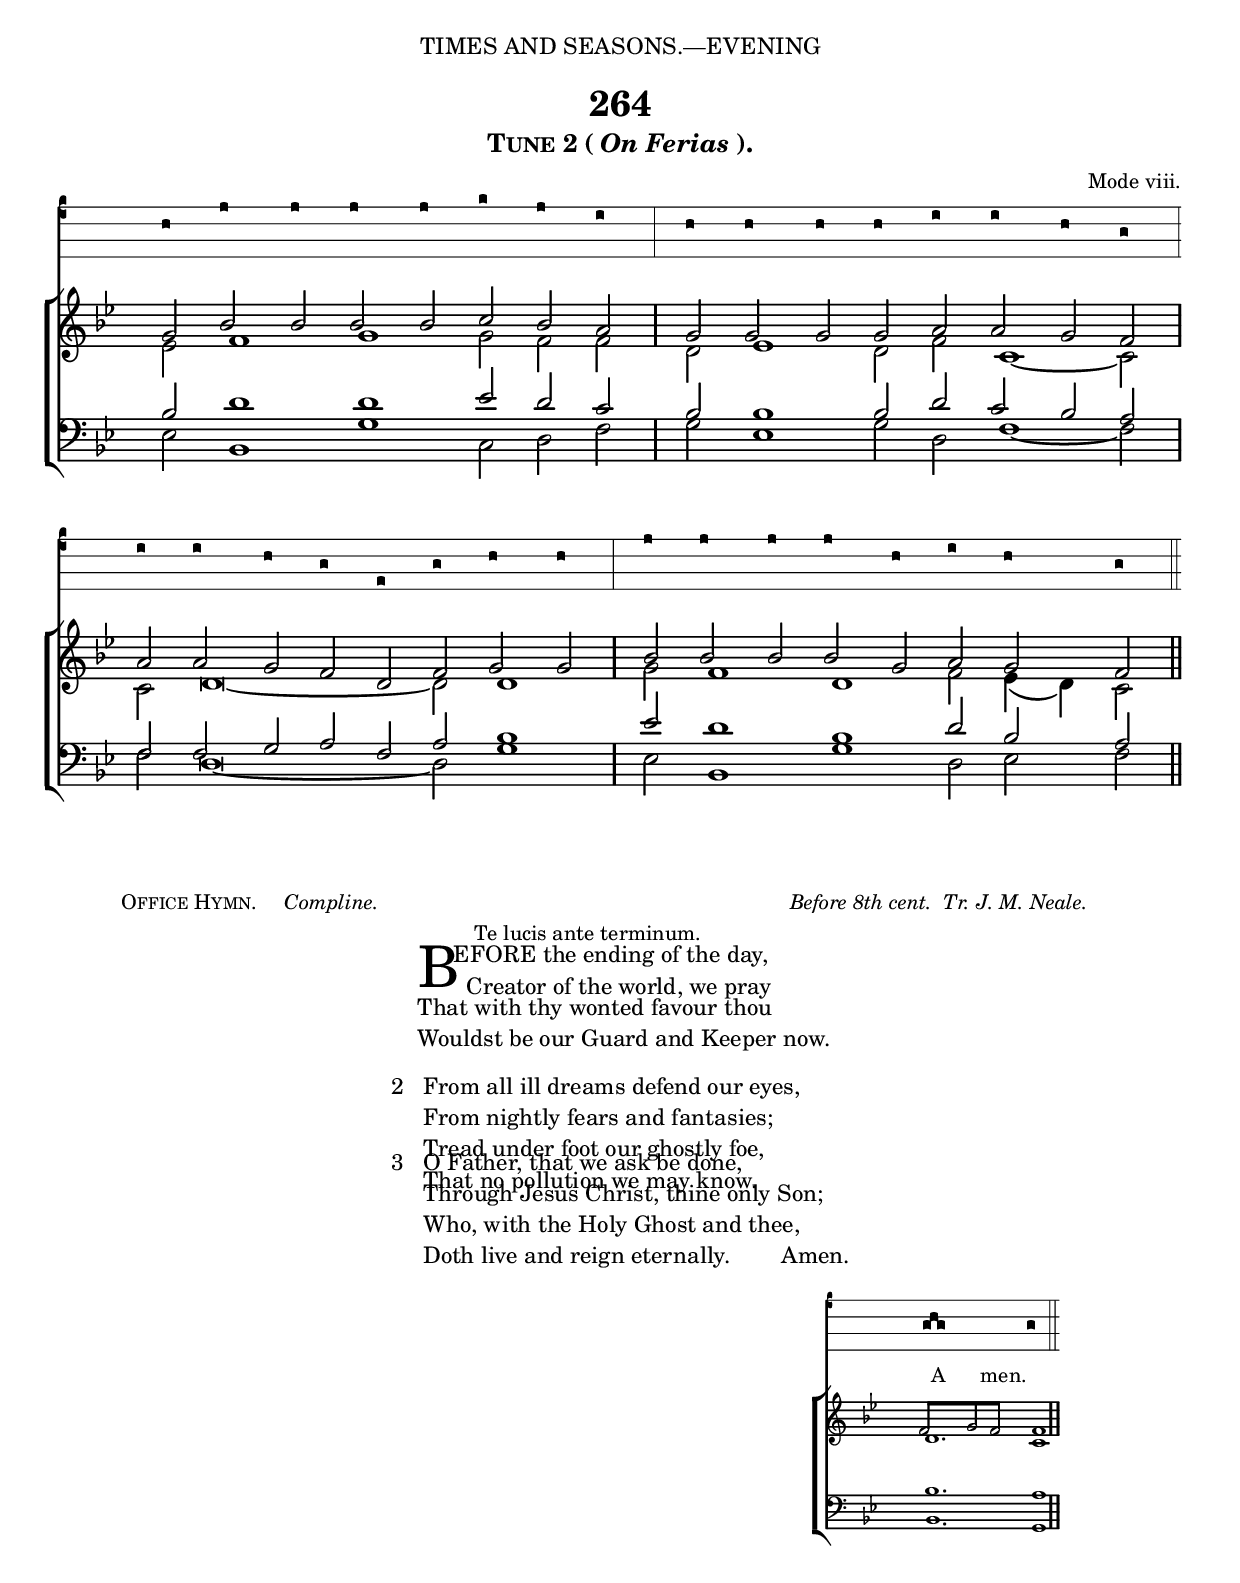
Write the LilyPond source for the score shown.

%%% 410b.png
%%% Hymn 264 (Tune 2) Before the ending of the day
%%% Version 1


\version "2.10"

\include "gregorian-init.ly"

\header {
  dedication = \markup {  \center-align { "TIMES AND SEASONS.—EVENING"
	                                        \hspace #0.1 }}	
	
  title = "264"
  
  subtitle = \markup { \smallCaps "Tune 2" "(" \italic "On Ferias" ")." }
  
  arranger = \markup { \small { "Mode viii." }}
  
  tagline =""
}

%%%%%%%%%%%%%%%% Macros

%% moves plainsong accidentals leftwards so that they show up more clearly
moveacci = \once \override Accidental #'extra-offset = #'(-1.2 . 0 )

%% macro settings for stemless long note which is 2x duration of regular white note    
ln = {\once \override NoteHead #'duration-log = #0 
           \once \override Stem #'stencil = ##f
           \once \override NoteColumn #'force-hshift = #0.4 }

%% a second set of macro settings for stemless long notes ( 2x duration of regular white note )
%% this one uses X-offset instead of force-hshift.
%% All long notes are offset slightly to the right with respect to any beamed notes which 
%% they are aligned with.  Normally, this is done with force-hshift.  
%% However, when 2 long notes occur one atop the other (i.e. in S + A pats or in T + B parts), then applying force-hshift
%% to both does not work.  Hence one note needs to be moved with the regular force-hshift in the \ln macro above,
%% while the other is moved with X-offset with the macro \lnb
%% In general force-hshift is preferred whenever possible as slurs are adjusted automatically, while X-offset especially
%% when used with a bottom slur often results in a slur starting too far to the left and which then needs manual adjustment. 

lnb = {\once \override NoteHead #'duration-log = #0 
           \once \override Stem #'stencil = ##f
           \once \override NoteHead #'X-offset = #0.8 }

%%% Same as lnb above but moves a smaller amount, used on the smaller amen staff	   
	   
lnc = {\once \override NoteHead #'duration-log = #0 
           \once \override Stem #'stencil = ##f
           \once \override NoteHead #'X-offset = #0.6 }
	   
	   
%%% settings to generate the double longnotes (breves)

brevenote = { \once \override NoteHead #'duration-log = #-1  
                \once \override NoteColumn #'force-hshift = #0.4 }

%%% same as above but used for the bottom note when two breves are stacked one atop
%%% the other.
		
brevenoteb = { \once \override NoteHead #'duration-log = #-1  
                \once \override NoteHead #'X-offset = #0.8 }				
		
%%% macro settings for black notes 1/2 the duration of regular stemmed white notes    

crotchet = { \once \override NoteHead #'duration-log = #2  }
				
%%%%%%%%%%%%% End of Macro Definitions		
		
%%% plainsong voice

plainsong = \context VaticanaVoice  {  \relative c { 
	\clef "vaticana-do3"
	\set fontSize = #3
        \key c \major 

  a'8 c c c c d c b \bar "|" a a a a b b a g \bar "|" \break
  b b a g e g a a \bar "||" c c c c a b a g \bar "||" 
}} 
  
%%% SATB voices

global = {
  \key bes \major 
  \set Staff.midiInstrument = "church organ"
}


soprano = \relative c' {
	\autoBeamOff
  g'8 bes8 bes8 bes8 bes8 c8 bes8 a8 \bar "|" g8 g8 g8 g8 a8 a8 g8 f8 \bar "|" \break
  a8 a8 g8 f8 d8 f8 g8 g8 \bar "|" bes8 bes8 bes8 bes8 g8 a8 g8 f8 \bar "||"
}


alto = \relative c' {
	\autoBeamOff
  ees8 \ln f4 \ln g4 g8 f8 f8 \bar "|"  d8 \ln ees4 d8 f8 \ln c4 ~ c8 \bar "|" 
  c8 \brevenote d\breve * 1/4 ~ d8 \ln d4 \bar "|" g8 \ln f4 \ln d4 f8 \crotchet ees16 ( \crotchet d16 ) c8 \bar "||" 
}


tenor = \relative c { \clef bass
	\autoBeamOff
  bes'8 \ln d4 \ln d4 ees8 d8 c8 \bar "|" bes8 \ln bes4 bes8 d8 c8 bes8 a8 \bar "|"
  f8 f8 g8 a8 f8 a8 \ln bes4 \bar "|" ees8 \ln d4 \ln bes4 d8 bes8 a8 \bar "||"
}

bass = \relative c { \clef bass
	\autoBeamOff
   ees8 \lnb bes4 \lnb g'4 c,8 d8 f8 \bar "|" g8 \lnb ees4 g8 d8 \ln f4 ~ f8 \bar "|"
   f8 \brevenoteb d\breve * 1/4 ~ d8 \lnb g4 \bar "|" ees8 \lnb bes4 \lnb g'4 d8 ees8 f8 \bar "||"
}


#(ly:set-option 'point-and-click #f)

\book {

\paper {
 #(set-paper-size "a4")
%% annotate-spacing = ##t
 print-page-number = ##f
 ragged-last-bottom = ##t
 ragged-bottom = ##t
}

\score {	
  <<
  \new VaticanaStaff {\plainsong }
  \new ChoirStaff <<
   \new Staff = "upper" <<
      \context Voice = sopranos {\voiceOne \global \soprano }
      \context Voice = altos {\voiceTwo \global \alto }
                      >> 
   \new Staff = "lower" <<
      \context Voice = tenors {\voiceOne \global \tenor }
      \context Voice = bass {\voiceTwo \global \bass }
	             >> 
		 >>  
  >>

\layout {
	
  ragged-right = ##f
  ragged-last = ##f
  \context { \Score timing = ##f }
  \context { \Score \override TimeSignature #'transparent = ##t }
  \context { \Score \remove "Mark_engraver" }
  \context { \Staff \consists "Mark_engraver" }
  
  % *** Needed to produce beamed minims - which are quavers in disguise
  \context { \Staff \override NoteHead #'duration-log = #1 }
  \context { \Staff \override Stem #'flag-style = #'no-flag }
  
  \context { \VaticanaStaff
           % *** Increases distance between lines of staff  
           \override StaffSymbol #'staff-space = #1.6            
           % *** Changes staff to black instead of default red
           \revert StaffSymbol #'color
           % *** Makes clef bigger       
           \override Clef #'font-size = #3
           % *** Would make ledger lines black, if there were any
           \revert LedgerLineSpanner #'color
           % *** Makes terminal barline visible 
           \override BarLine #'transparent = ##f 
  	   % *** Remove custos
	   \remove Custos_engraver
	   % needed for certain tweaks
	   \consists "Mark_engraver"
           }
     }
} %%% score bracket 

%%% A separate score block to generate the midi minus the plainsong voice
%%% Since minims are quavers in disguise, tempo has to be set accordingly, tempo set to 2=80

\score {	
  \new ChoirStaff <<
   \new Staff = "upper" <<
      \context Voice = sopranos {\voiceOne \global \soprano }
      \context Voice = altos {\voiceTwo \global \alto }
                      >> 
   \new Staff = "lower" <<
      \context Voice = tenors {\voiceOne \global \tenor }
      \context Voice = bass {\voiceTwo \global \bass }
	             >> 
		 >>  

\midi { 
  \context { \Score tempoWholesPerMinute = #(ly:make-moment 80 8) }
       } 
}


%%% Lyric titles and attributions

\markup { "                " }  %%% force some space before start of lyrics

\markup { \hspace #6 \small {  \column { \line {\smallCaps  "Office Hymn." \hspace #2  \italic "Compline." \hspace #39 \italic "Before 8th cent.  Tr. J. M. Neale." }    
	                        	\line { \hspace #34 "Te lucis ante terminum." }
	
}}}


%%% Lyrics

\markup { \hspace #32 %%add space as necc. to center the column
          \column { %% super column of everything
	              \column { %% verse 1 is a column of 2 lines  
	                  \line { \hspace #2.6 \column { \lower #2.4 \fontsize #8 "B" }   %%Drop Cap goes here
				  \hspace #-1.2    %% adjust this if other letters are too far from Drop Cap
				  \column  { \raise #0.0 "EFORE the ending of the day,"
			                                 "  Creator of the world, we pray" } }          
	                  \line {  \hspace #2.5  %%adjust hspace until this line left edge is flush with Drop Cap
				   \lower  #1.56  %%adjust this until the line spacing looks right
				   \column {   
					   "That with thy wonted favour thou"
					   "Wouldst be our Guard and Keeper now."
					   "      " %%% adds vertical spacing between verses
			  		}}
		      } 
		      			\line {"2  "
			   \column {	     
				  "From all ill dreams defend our eyes,"
				  "From nightly fears and fantasies;"
				  "Tread under foot our ghostly foe,"
				  "That no pollution we may know."
				   "               " %%% add vertical spacing between verses
			}}
	  } %%% end super column
}



%%fake score block to occupy space and force a pagebreak.  Can't think of a better way of doing this.
\score{
	{s4 }
\header { breakbefore = ##f piece = ##f opus = ##f tagline = ##f }
\layout{	
	\context { \Staff
		\remove Time_signature_engraver
		\remove Key_engraver
		\remove Clef_engraver
		\remove Staff_symbol_engraver
}}}

%%% Second page
%%% Continuation of lyrics

\markup { \hspace #32 %%add space as necc. to center the column
          \column { %% super column of everything
		  	\hspace #1  % adds vertical spacing between verses  
           		\line { "3  "
			     \column {	     
				     "O Father, that we ask be done,"
				     "Through Jesus Christ, thine only Son;"
				     "Who, with the Holy Ghost and thee,"
		                     "Doth live and reign eternally.        Amen."
			}}

	  }
} %%% lyric markup bracket



%%% Amen score block

\score {  	
  <<
    <<
  \new VaticanaStaff <<
  \context VaticanaVoice = "plainsongamen"  {  \relative c { 	  
	\set Score.timing = ##f
	\override Staff.Clef #'#'font-size = #3
	\clef "vaticana-do3"
	\set fontSize = #3
	\override Staff.StaffSymbol #'staff-space = #1.6
	 
        \[ g'8 \pes a8 \flexa g8 \]  g4  }} 
                    >> 
 \new Lyrics = "lyrics" { s1 }
 \new ChoirStaff
   <<
   \context Staff = upper \with {  fontSize = #-3  \override StaffSymbol #'staff-space = #(magstep -2) } 
                              << 
	\context Voice = "sopranos" { \relative c' { 
	                                              \clef treble \global
	                                              \voiceOne f8[ g f] \ln f4 \bar "||" }}
	\context Voice = "altos"    { \relative c' { 
	                                              \global
	                                              \voiceTwo \ln d4. \ln c4 \bar "||" }}
	                      >>
	\context Staff = lower \with { fontSize = #-3  \override StaffSymbol #'staff-space = #(magstep -2) } 
	                      <<
	\context Voice = "tenors" { \relative c { 
		                                  \clef bass  \global
	                                          \voiceThree  \ln bes'4. \ln a4  \bar "||" }}
	\context Voice = "basses" { \relative c { 
	                                          \clef bass  \global
						  \voiceFour \lnc bes4. \ln g4 \bar "||" }}
			        >> 
   >>
  \context Lyrics = "lyrics" \lyricsto "sopranos" { \override LyricText #'font-size = #-1  "  A   " -- _ "   men." }
  >>
>>

\header { breakbefore = ##f piece = " " opus = " " }

\layout {
     indent = 13\cm
     raggedright = ##t
     packed = ##f
     \context { \Score \override TimeSignature #'transparent = ##t }
     \context { \Score \override SeparationItem #'padding = #2 }
     \context { \Staff \override VerticalAxisGroup #'minimum-Y-extent = #'( -5 . 4) }
     \context { \Score \remove "Bar_number_engraver"
		timing = ##f 
              }
     \context { \Staff \override NoteHead #'duration-log = #1 }
     \context { \Staff \override Stem #'flag-style = #'no-flag }
     \context { \VaticanaStaff %%customize vaticana staff context 
	          \revert StaffSymbol #'color
		  \revert LedgerLineSpanner #'color
		  \override BarLine #'transparent = ##f 
		  \remove Custos_engraver
 	} 
} 

}

%%% Separate score block for Amen midi minus plainsong voice
%%% Since the minims are quavers in disguise, the tempo has to be adjusted accordingly. A tempo of 2=80 is set.

\score {  	
 \new ChoirStaff
   <<
   \context Staff = upper \with {  fontSize = #-3  \override StaffSymbol #'staff-space = #(magstep -2) } 
                              << 
	\context Voice = "sopranos" { \relative c' { 
	                                              \clef treble \global
	                                              \voiceOne f8[ g f] \ln f4 \bar "||" }}
	\context Voice = "altos"    { \relative c' { 
	                                              \global
	                                              \voiceTwo \ln d4. \ln c4 \bar "||" }}
	                      >>
	\context Staff = lower \with { fontSize = #-3  \override StaffSymbol #'staff-space = #(magstep -2) } 
	                      <<
	\context Voice = "tenors" { \relative c { 
		                                  \clef bass  \global
	                                          \voiceThree  \ln bes'4. \ln a4  \bar "||" }}
	\context Voice = "basses" { \relative c { 
	                                          \clef bass  \global
						  \voiceFour \lnc bes4. \ln g4 \bar "||" }}
			        >> 
   >>
   
\midi {  
   \context { \Score tempoWholesPerMinute = #(ly:make-moment 80 8) } }
      }
   	

} %% book bracket

